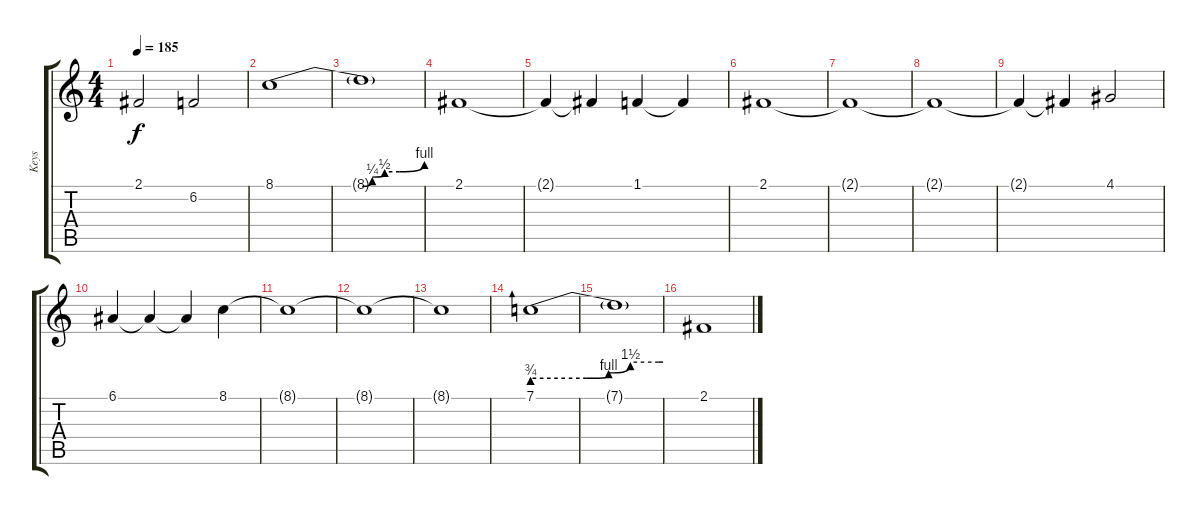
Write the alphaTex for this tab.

\track ("Keys" "Keys") {instrument stringensemble1}
\staff {score tabs}
\tuning (E4 B3 G3 D3 A2 E2) {hide}
\ts (4 4)
\tempo 185
\clef g2
\ks c
2.1{t}.2{dy f} 6.2.2 |
8.1{be (custom 0 0 20 0 35 0 39 1 44 2 50 2 60 4)}.1 |
8.1{t}.1 |
2.1.1 |
2.1{t}.4 2.1{t}.4 1.1.4 1.1{t}.4 |
2.1.1 |
2.1{t}.1 |
2.1{t}.1 |
2.1{t}.4 2.1{t}.4 4.1.2 |
6.1.4 6.1{t}.4 6.1{t}.4 8.1.4 |
8.1{t}.1 |
8.1{t}.1 |
8.1{t}.1 |
7.1{be (custom 0 3 15 3 25 3 35 4 45 6 58 6 60 6)}.1 |
7.1{t}.1 |
2.1.1
